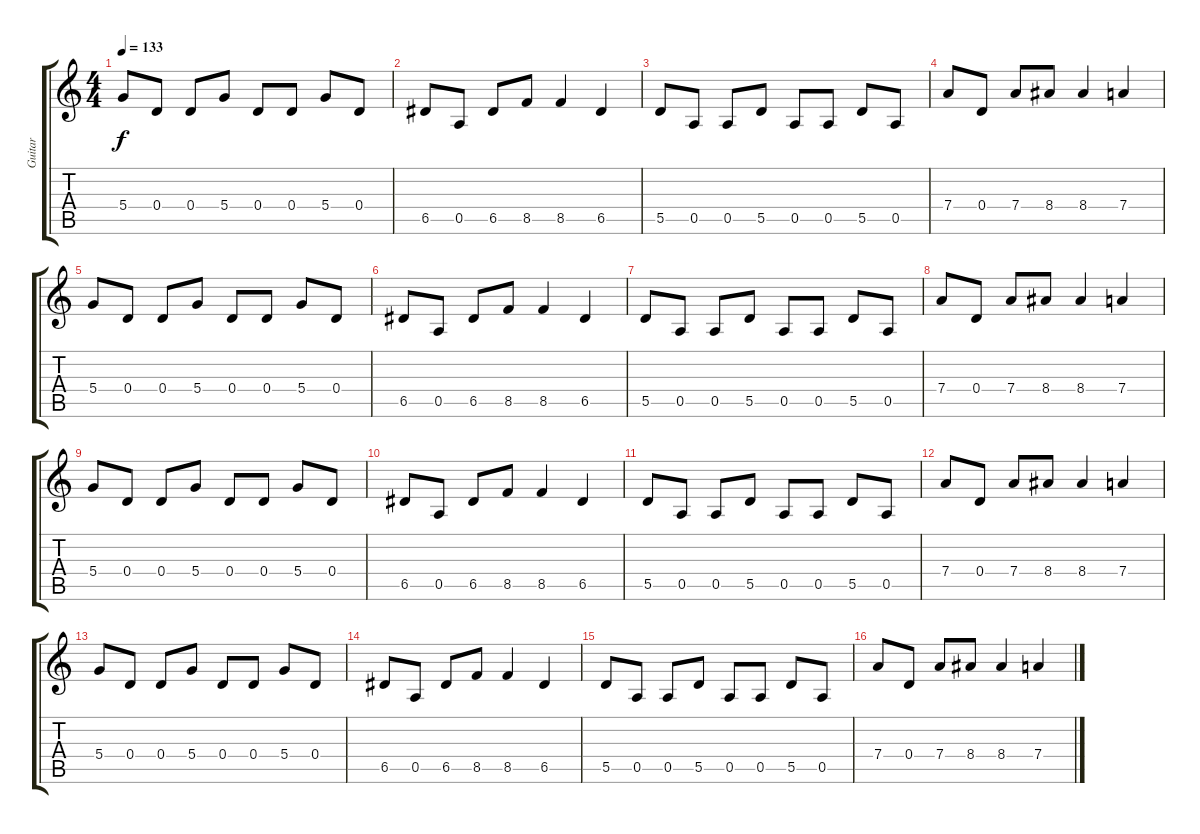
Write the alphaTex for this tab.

\track ("Guitar" "Guitar") {instrument overdrivenguitar}
\staff {score tabs}
\tuning (E4 B3 G3 D3 A2 E2) {hide}
\ts (4 4)
\tempo 133
\clef g2
\ks c
5.4.8{dy f} 0.4.8 0.4.8 5.4.8 0.4.8 0.4.8 5.4.8 0.4.8 |
6.5.8 0.5.8 6.5.8 8.5.8 8.5.4 6.5.4 |
5.5.8 0.5.8 0.5.8 5.5.8 0.5.8 0.5.8 5.5.8 0.5.8 |
7.4.8 0.4.8 7.4.8 8.4.8 8.4.4 7.4.4 |
5.4.8 0.4.8 0.4.8 5.4.8 0.4.8 0.4.8 5.4.8 0.4.8 |
6.5.8 0.5.8 6.5.8 8.5.8 8.5.4 6.5.4 |
5.5.8 0.5.8 0.5.8 5.5.8 0.5.8 0.5.8 5.5.8 0.5.8 |
7.4.8 0.4.8 7.4.8 8.4.8 8.4.4 7.4.4 |
5.4.8 0.4.8 0.4.8 5.4.8 0.4.8 0.4.8 5.4.8 0.4.8 |
6.5.8 0.5.8 6.5.8 8.5.8 8.5.4 6.5.4 |
5.5.8 0.5.8 0.5.8 5.5.8 0.5.8 0.5.8 5.5.8 0.5.8 |
7.4.8 0.4.8 7.4.8 8.4.8 8.4.4 7.4.4 |
5.4.8 0.4.8 0.4.8 5.4.8 0.4.8 0.4.8 5.4.8 0.4.8 |
6.5.8 0.5.8 6.5.8 8.5.8 8.5.4 6.5.4 |
5.5.8 0.5.8 0.5.8 5.5.8 0.5.8 0.5.8 5.5.8 0.5.8 |
7.4.8 0.4.8 7.4.8 8.4.8 8.4.4 7.4.4
